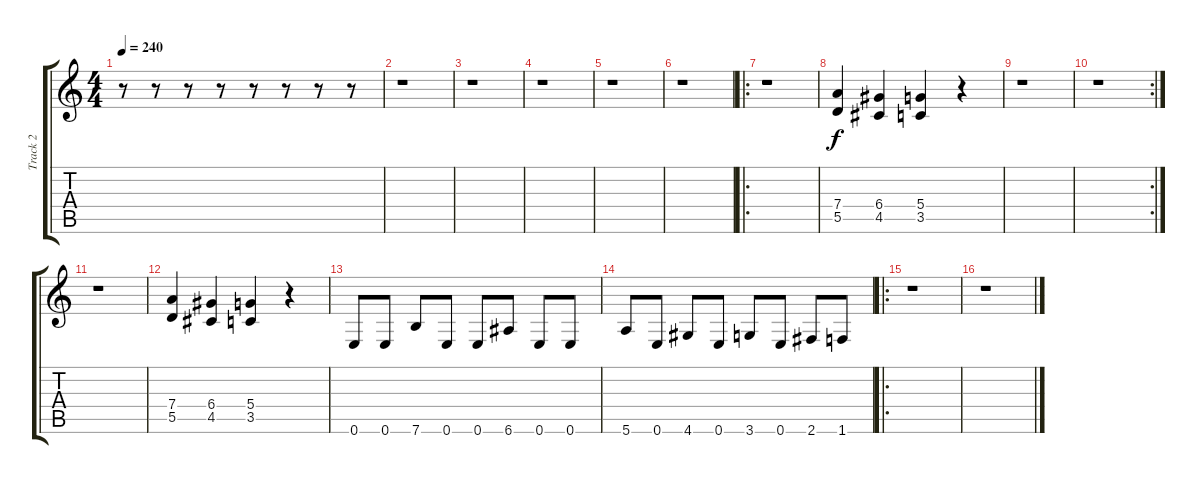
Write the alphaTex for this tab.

\track ("Track 2" "Track 2") {instrument acousticguitarnylon}
\staff {score tabs}
\tuning (E4 B3 G3 D3 A2 E2) {hide}
\ts (4 4)
\tempo 240
\clef g2
\ks c
r.8{dy f instrument acousticguitarnylon} r.8 r.8 r.8 r.8 r.8 r.8 r.8 |
r.1 |
r.1 |
r.1 |
r.1 |
r.1 |
\ro
r.1 |
(7.4 5.5).4 (6.4 4.5).4 (5.4 3.5).4 r.4 |
r.1 |
\rc 2
r.1 |
r.1 |
(7.4 5.5).4 (6.4 4.5).4 (5.4 3.5).4 r.4 |
0.6.8 0.6.8 7.6.8 0.6.8 0.6.8 6.6.8 0.6.8 0.6.8 |
5.6.8 0.6.8 4.6.8 0.6.8 3.6.8 0.6.8 2.6.8 1.6.8 |
\ro
r.1 |
r.1
